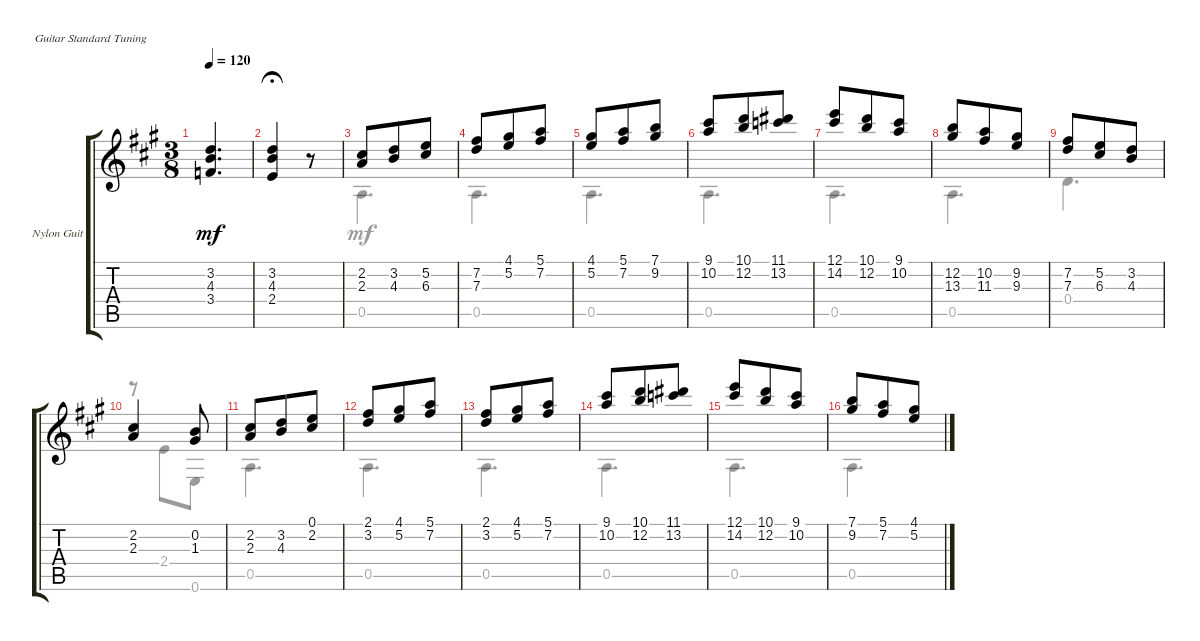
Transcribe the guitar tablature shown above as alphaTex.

\defaultSystemsLayout 4
\bracketExtendMode groupsimilarinstruments
\firstSystemTrackNameOrientation horizontal
\otherSystemsTrackNameOrientation horizontal
\track ("Nylon Guitar" "Nylon Guit") {instrument acousticguitarsteel}
\staff {score tabs}
\tuning (E4 B3 G3 D3 A2 E2)
\voice
\ts (3 8)
\tempo 120
\clef g2
\ks a
(3.2 4.3 3.4).4{d dy mf} |
(3.2 4.3 2.4).4{fermata (medium 0.4)} r.8 |
(2.2 2.3).8 (3.2 4.3).8 (5.2 6.3).8 |
(7.2 7.3).8 (4.1 5.2).8 (5.1 7.2).8 |
(4.1 5.2).8 (5.1 7.2).8 (7.1 9.2).8 |
(9.1 10.2).8 (12.2 10.1).8 (13.2 11.1).8 |
(14.2 12.1).8 (10.1 12.2).8 (9.1 10.2).8 |
(12.2 13.3).8 (10.2 11.3).8 (9.2 9.3).8 |
(7.2 7.3).8 (5.2 6.3).8 (3.2 4.3).8 |
(2.2 2.3).4 (0.2 1.3).8 |
(2.2 2.3).8 (3.2 4.3).8 (0.1 2.2).8 |
(2.1 3.2).8 (4.1 5.2).8 (5.1 7.2).8 |
(2.1 3.2).8 (4.1 5.2).8 (5.1 7.2).8 |
(9.1 10.2).8 (10.1 12.2).8 (11.1 13.2).8 |
(12.1 14.2).8 (10.1 12.2).8 (9.1 10.2).8 |
(7.1 9.2).8 (5.1 7.2).8 (4.1 5.2).8
\voice
\clef g2
\ottava regular
\simile none
\ks a
|
|
0.5.4{d} |
0.5.4{d} |
0.5.4{d} |
0.5.4{d} |
0.5.4{d} |
0.5.4{d} |
0.4.4{d} |
r.8 2.4.8 0.6.8 |
0.5.4{d} |
0.5.4{d} |
0.5.4{d} |
0.5.4{d} |
0.5.4{d} |
0.5.4{d}
